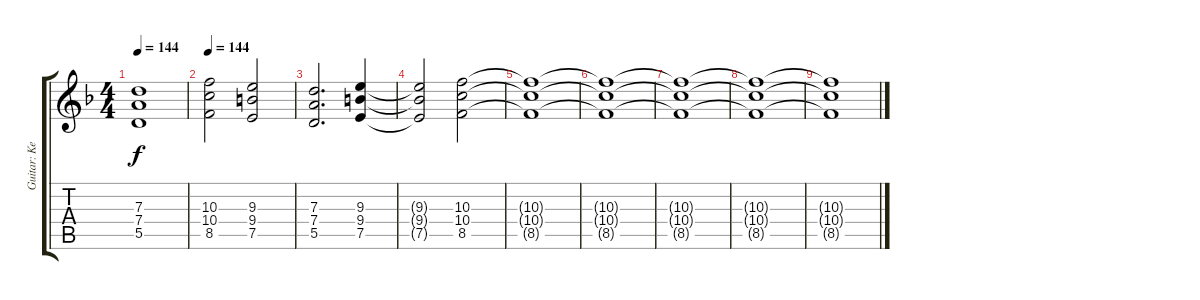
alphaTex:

\track ("Guitar: Kevin" "Guitar: Ke") {instrument electricguitarclean}
\staff {score tabs}
\tuning (E4 B3 G3 D3 A2 E2) {hide}
\ts (4 4)
\tempo 144
\clef g2
\ks f
(7.3{t} 7.4{t} 5.5{t}).1{dy f} |
\tempo 144
(10.3 10.4 8.5).2 (9.3 9.4 7.5).2 |
(7.3 7.4 5.5).2{d} (9.3 9.4 7.5).4 |
(9.3{t} 9.4{t} 7.5{t}).2 (10.3 10.4 8.5).2 |
(10.3{t} 10.4{t} 8.5{t}).1 |
(10.3{t} 10.4{t} 8.5{t}).1 |
(10.3{t} 10.4{t} 8.5{t}).1 |
(10.3{t} 10.4{t} 8.5{t}).1 |
(10.3{t} 10.4{t} 8.5{t}).1
